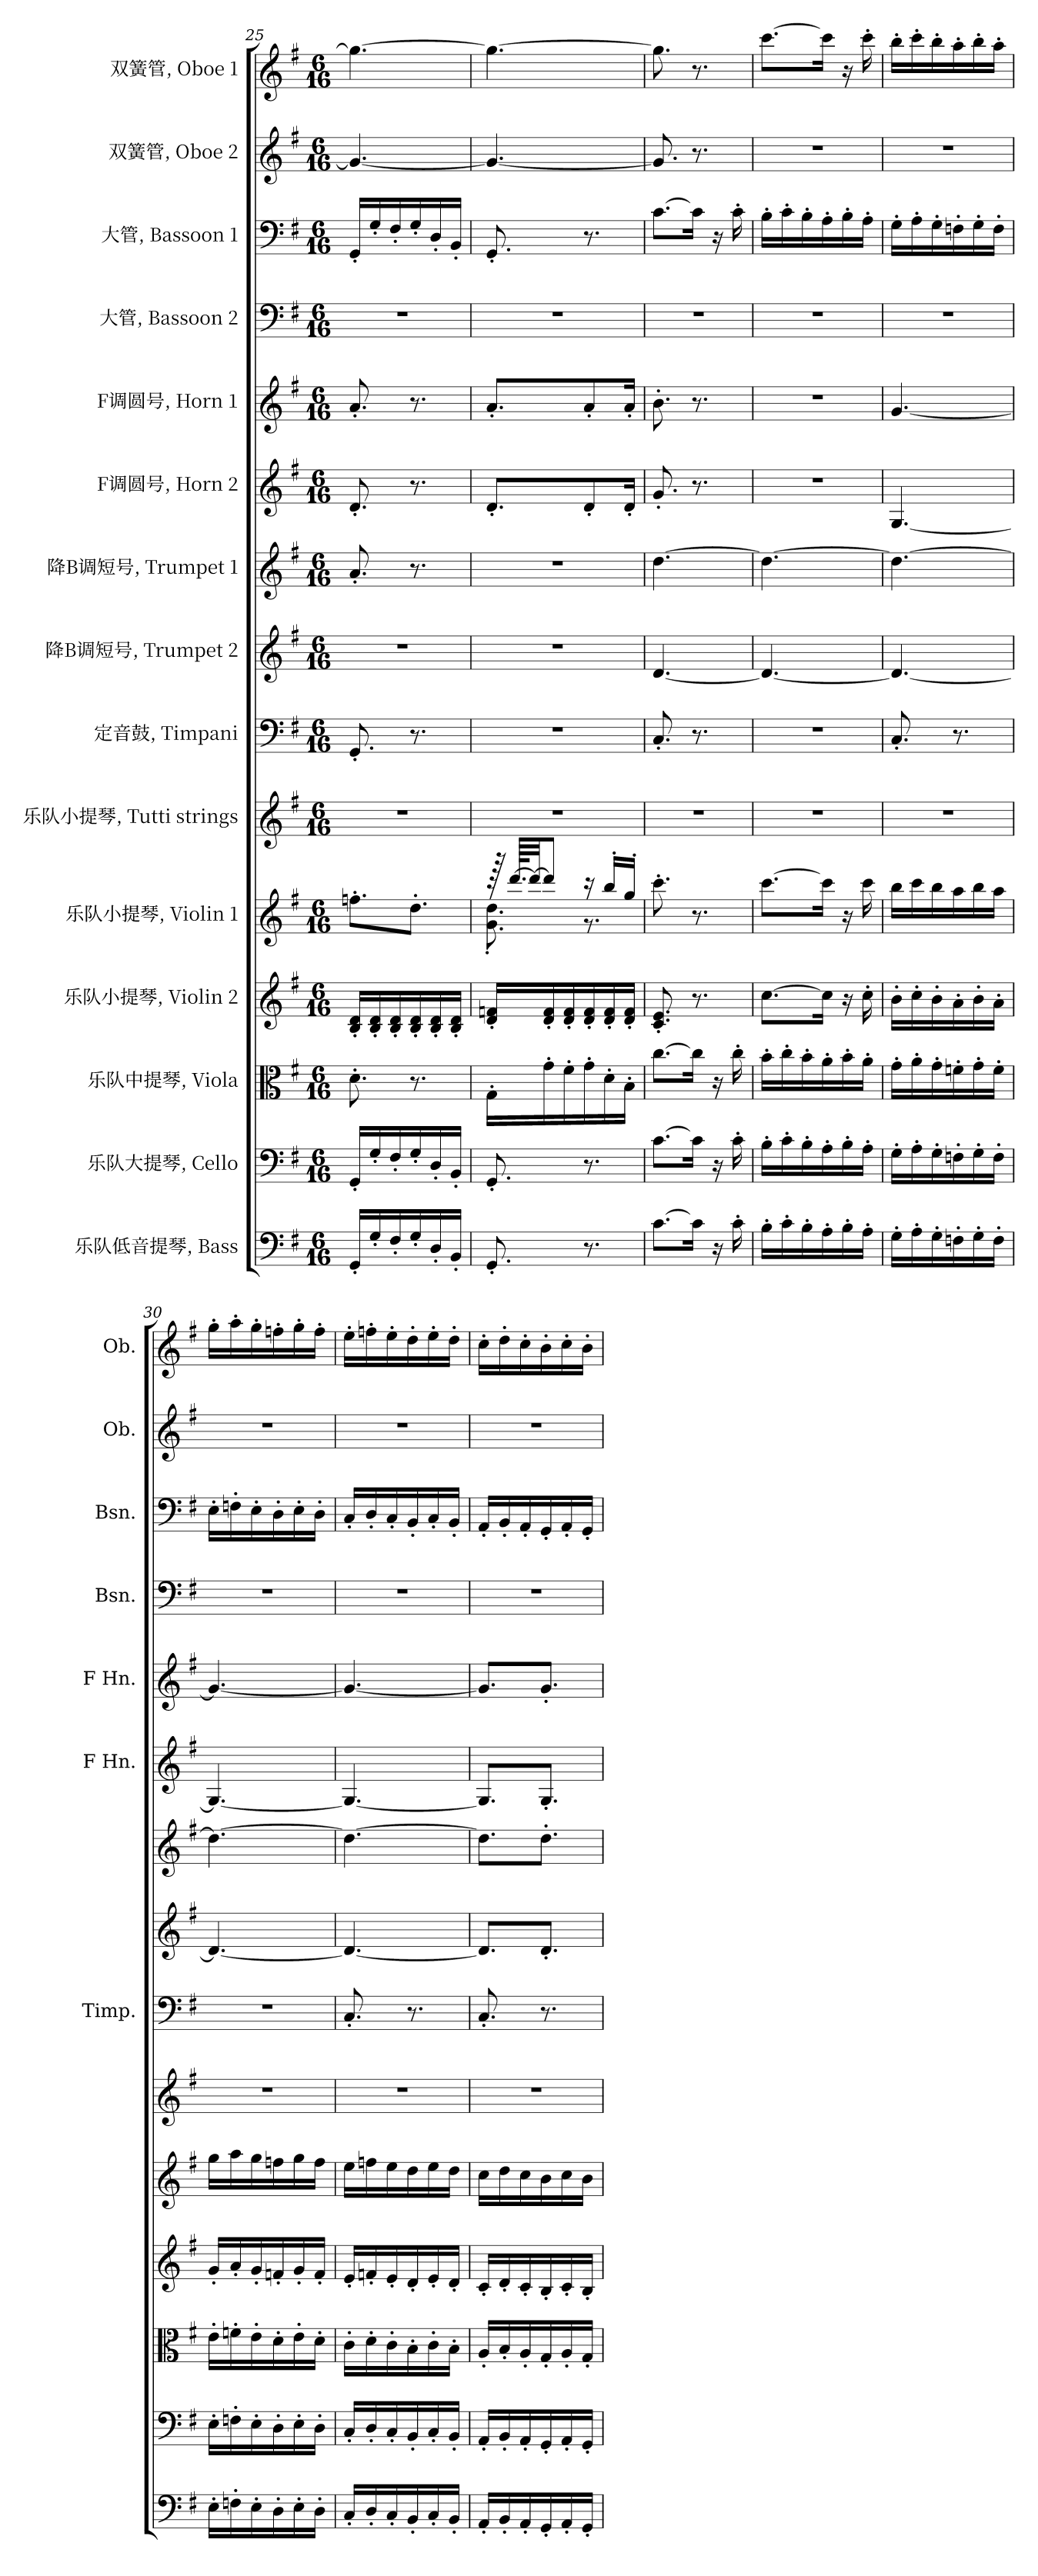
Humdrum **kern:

**kern	**kern	**kern	**kern	**kern	**kern	**kern	**kern	**kern	**kern	**kern	**kern	**kern	**kern	**kern
*part15	*part14	*part13	*part12	*part11	*part10	*part9	*part8	*part7	*part6	*part5	*part4	*part3	*part2	*part1
*staff15	*staff14	*staff13	*staff12	*staff11	*staff10	*staff9	*staff8	*staff7	*staff6	*staff5	*staff4	*staff3	*staff2	*staff1
*I"乐队低音提琴, Bass	*I"乐队大提琴, Cello	*I"乐队中提琴, Viola	*I"乐队小提琴, Violin 2	*I"乐队小提琴, Violin 1	*I"乐队小提琴, Tutti strings	*I"定音鼓, Timpani	*I"降B调短号, Trumpet 2	*I"降B调短号, Trumpet 1	*I"F调圆号, Horn 2	*I"F调圆号, Horn 1	*I"大管, Bassoon 2	*I"大管, Bassoon 1	*I"双簧管, Oboe 2	*I"双簧管, Oboe 1
*	*	*	*	*	*	*I'Timp.	*	*	*I'F Hn.	*I'F Hn.	*I'Bsn.	*I'Bsn.	*I'Ob.	*I'Ob.
*clefF4	*clefF4	*clefC3	*clefG2	*clefG2	*clefG2	*clefF4	*clefG2	*clefG2	*clefG2	*clefG2	*clefF4	*clefF4	*clefG2	*clefG2
*ITrd7c12	*	*	*	*	*	*	*ITrd1c2	*ITrd1c2	*ITrd4c7	*ITrd4c7	*	*	*	*
*k[f#]	*k[f#]	*k[f#]	*k[f#]	*k[f#]	*k[f#]	*k[f#]	*k[b-]	*k[b-]	*k[]	*k[]	*k[f#]	*k[f#]	*k[f#]	*k[f#]
*M6/16	*M6/16	*M6/16	*M6/16	*M6/16	*M6/16	*M6/16	*M6/16	*M6/16	*M6/16	*M6/16	*M6/16	*M6/16	*M6/16	*M6/16
=25	=25	=25	=25	=25	=25	=25	=25	=25	=25	=25	=25	=25	=25	=25
16GGG'/LL	16GG'/LL	8.d'\	16B/' 16d/'LL	8.ffn'\L	4.r	8.GG'/	4.r	8.g'/	8.G'/	8.d'/	4.r	16GG'/LL	4.g/_	4.gg\_
16GG'/	16G'/	.	16B/' 16d/'	.	.	.	.	.	.	.	.	16G'/	.	.
16FF#'/	16F#'/	.	16B/' 16d/'	.	.	.	.	.	.	.	.	16F#'/	.	.
16GG'/	16G'/	8.r	16B/' 16d/'	8.dd'\J	.	8.r	.	8.r	8.r	8.r	.	16G'/	.	.
16DD'/	16D'/	.	16B/' 16d/'	.	.	.	.	.	.	.	.	16D'/	.	.
16BBB'/JJ	16BB'/JJ	.	16B/' 16d/'JJ	.	.	.	.	.	.	.	.	16BB'/JJ	.	.
=26	=26	=26	=26	=26	=26	=26	=26	=26	=26	=26	=26	=26	=26	=26
*	*	*	*	*	*	*	*	*	*	*	*	*	*	*MM128
*	*	*	*	*^	*	*	*	*	*	*	*	*	*	*
8.GGG'/	8.GG'/	16G'\LL	16d/' 16fn/'LL	128r	8.g\' 8.dd\'	4.r	4.r	4.r	4.r	8.G'/L	8.d'/L	4.r	8.GG'/	4.g/_	4.gg\_
.	.	.	.	[64.ddd/KLLL	.	.	.	.	.	.	.	.	.	.	.
.	.	.	.	32ddd/JJ_	.	.	.	.	.	.	.	.	.	.	.
.	.	16g'\	16d/' 16f/'	8ddd/J]	.	.	.	.	.	.	.	.	.	.	.
.	.	16f#'\	16d/' 16f/'	.	.	.	.	.	.	.	.	.	.	.	.
8.r	8.r	16g'\	16d/' 16f/'	16r	8.r	.	.	.	.	8G'/	8d'/	.	8.r	.	.
.	.	16d'\	16d/' 16f/'	16bb'/LL	.	.	.	.	.	.	.	.	.	.	.
.	.	16B'\JJ	16d/' 16f/'JJ	16gg'/JJ	.	.	.	.	.	16G'/Jk	16d'/Jk	.	.	.	.
*	*	*	*	*v	*v	*	*	*	*	*	*	*	*	*	*
=27	=27	=27	=27	=27	=27	=27	=27	=27	=27	=27	=27	=27	=27	=27
*	*	*	*	*	*	*	*	*	*	*	*	*	*	*MM128
[8.C\L	[8.c\L	[8.cc\L	8.c/' 8.e/'	8.ccc'\	4.r	8.C'/	[4.c/	[4.cc\	8.c'/	8.e'\	4.r	[8.c\L	8.g/]	8.gg\]
*	*	*	*	*	*	*	*	*	*	*	*	*	*	*MM122
16C\Jk]	16c\Jk]	16cc\Jk]	8.r	8.r	.	8.r	.	.	8.r	8.r	.	16c\Jk]	8.r	8.r
16r	16r	16r	.	.	.	.	.	.	.	.	.	16r	.	.
16C'\	16c'\	16cc'\	.	.	.	.	.	.	.	.	.	16c'\	.	.
!!LO:PB:g=z
=28	=28	=28	=28	=28	=28	=28	=28	=28	=28	=28	=28	=28	=28	=28
*	*	*	*	*	*	*	*	*	*	*	*	*	*	*MM128
16BB'\LL	16B'\LL	16b'\LL	[8.cc\L	[8.ccc\L	4.r	4.r	4.c/_	4.cc\_	4.r	4.r	4.r	16B'\LL	4.r	[8.ccc\L
16C'\	16c'\	16cc'\	.	.	.	.	.	.	.	.	.	16c'\	.	.
16BB'\	16B'\	16b'\	.	.	.	.	.	.	.	.	.	16B'\	.	.
16AA'\	16A'\	16a'\	16cc\Jk]	16ccc\Jk]	.	.	.	.	.	.	.	16A'\	.	16ccc\Jk]
16BB'\	16B'\	16b'\	16r	16r	.	.	.	.	.	.	.	16B'\	.	16r
16AA'\JJ	16A'\JJ	16a'\JJ	16cc'\	16ccc\	.	.	.	.	.	.	.	16A'\JJ	.	16ccc'\
=29	=29	=29	=29	=29	=29	=29	=29	=29	=29	=29	=29	=29	=29	=29
*	*	*	*	*	*	*	*	*	*	*	*	*	*	*MM129
16GG'\LL	16G'\LL	16g'\LL	16b'\LL	16bb\LL	4.r	8.C'/	4.c/_	4.cc\_	[4.C/	[4.c/	4.r	16G'\LL	4.r	16bb'\LL
16AA'\	16A'\	16a'\	16cc'\	16ccc\	.	.	.	.	.	.	.	16A'\	.	16ccc'\
16GG'\	16G'\	16g'\	16b'\	16bb\	.	.	.	.	.	.	.	16G'\	.	16bb'\
16FFn'\	16Fn'\	16fn'\	16a'\	16aa\	.	8.r	.	.	.	.	.	16Fn'\	.	16aa'\
16GG'\	16G'\	16g'\	16b'\	16bb\	.	.	.	.	.	.	.	16G'\	.	16bb'\
16FF'\JJ	16F'\JJ	16f'\JJ	16a'\JJ	16aa\JJ	.	.	.	.	.	.	.	16F'\JJ	.	16aa'\JJ
=30	=30	=30	=30	=30	=30	=30	=30	=30	=30	=30	=30	=30	=30	=30
16EE'\LL	16E'\LL	16e'\LL	16g'/LL	16gg\LL	4.r	4.r	4.c/_	4.cc\_	4.C/_	4.c/_	4.r	16E'\LL	4.r	16gg'\LL
16FFn'\	16Fn'\	16fn'\	16a'/	16aa\	.	.	.	.	.	.	.	16Fn'\	.	16aa'\
16EE'\	16E'\	16e'\	16g'/	16gg\	.	.	.	.	.	.	.	16E'\	.	16gg'\
16DD'\	16D'\	16d'\	16fn'/	16ffn\	.	.	.	.	.	.	.	16D'\	.	16ffn'\
16EE'\	16E'\	16e'\	16g'/	16gg\	.	.	.	.	.	.	.	16E'\	.	16gg'\
16DD'\JJ	16D'\JJ	16d'\JJ	16f'/JJ	16ff\JJ	.	.	.	.	.	.	.	16D'\JJ	.	16ff'\JJ
=31	=31	=31	=31	=31	=31	=31	=31	=31	=31	=31	=31	=31	=31	=31
16CC'/LL	16C'/LL	16c'\LL	16e'/LL	16ee\LL	4.r	8.C'/	4.c/_	4.cc\_	4.C/_	4.c/_	4.r	16C'/LL	4.r	16ee'\LL
16DD'/	16D'/	16d'\	16fn'/	16ffn\	.	.	.	.	.	.	.	16D'/	.	16ffn'\
16CC'/	16C'/	16c'\	16e'/	16ee\	.	.	.	.	.	.	.	16C'/	.	16ee'\
16BBB'/	16BB'/	16B'\	16d'/	16dd\	.	8.r	.	.	.	.	.	16BB'/	.	16dd'\
16CC'/	16C'/	16c'\	16e'/	16ee\	.	.	.	.	.	.	.	16C'/	.	16ee'\
16BBB'/JJ	16BB'/JJ	16B'\JJ	16d'/JJ	16dd\JJ	.	.	.	.	.	.	.	16BB'/JJ	.	16dd'\JJ
=32	=32	=32	=32	=32	=32	=32	=32	=32	=32	=32	=32	=32	=32	=32
16AAA'/LL	16AA'/LL	16A'/LL	16c'/LL	16cc\LL	4.r	8.C'/	8.c/L]	8.cc\L]	8.C/L]	8.c/L]	4.r	16AA'/LL	4.r	16cc'\LL
16BBB'/	16BB'/	16B'/	16d'/	16dd\	.	.	.	.	.	.	.	16BB'/	.	16dd'\
16AAA'/	16AA'/	16A'/	16c'/	16cc\	.	.	.	.	.	.	.	16AA'/	.	16cc'\
*	*	*	*	*	*	*	*	*	*	*	*	*	*	*MM126
16GGG'/	16GG'/	16G'/	16B'/	16b\	.	8.r	8.c'/J	8.cc'\J	8.C'/J	8.c'/J	.	16GG'/	.	16b'\
16AAA'/	16AA'/	16A'/	16c'/	16cc\	.	.	.	.	.	.	.	16AA'/	.	16cc'\
16GGG'/JJ	16GG'/JJ	16G'/JJ	16B'/JJ	16b\JJ	.	.	.	.	.	.	.	16GG'/JJ	.	16b'\JJ
=	=	=	=	=	=	=	=	=	=	=	=	=	=	=
*-	*-	*-	*-	*-	*-	*-	*-	*-	*-	*-	*-	*-	*-	*-
